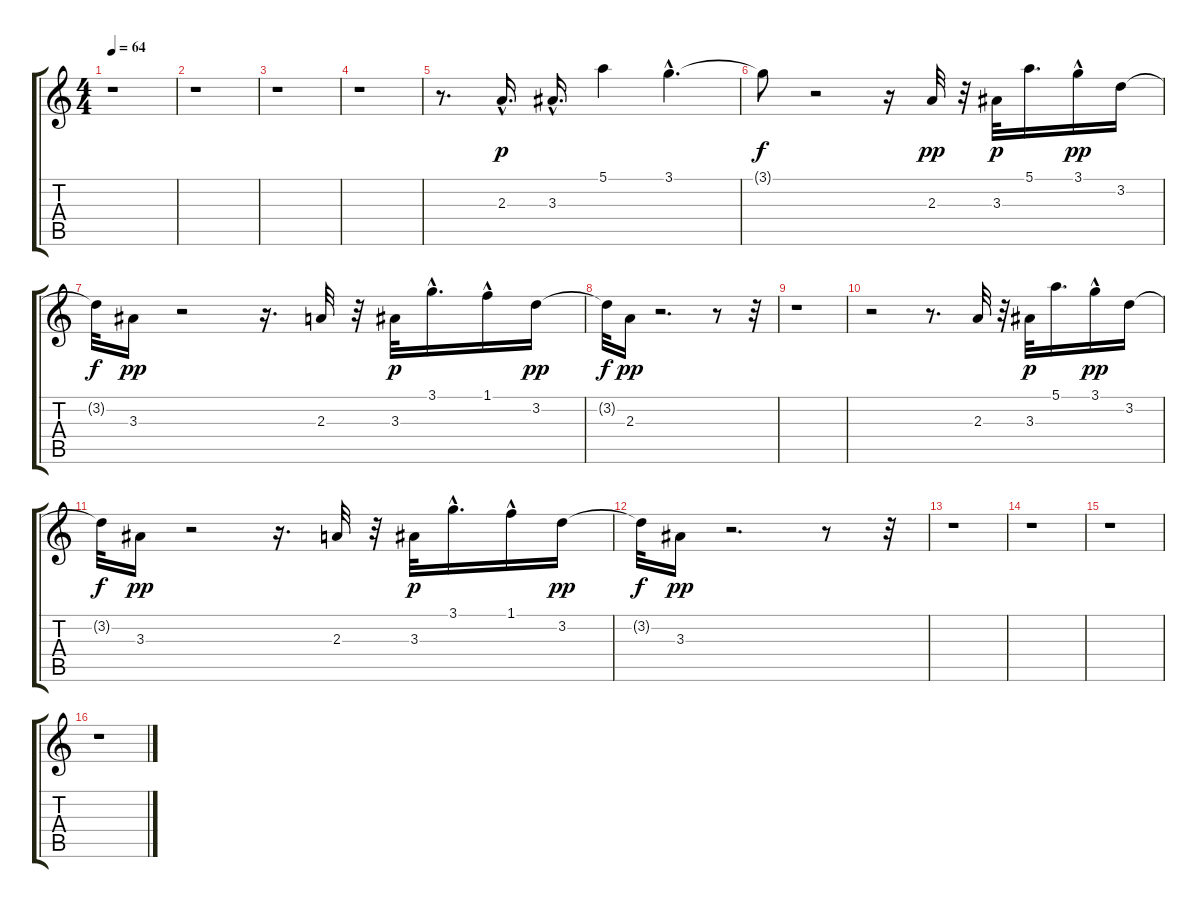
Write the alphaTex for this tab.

\track "" {instrument acousticguitarnylon}
\staff {score tabs}
\tuning (E4 B3 G3 D3 A2 E2) {hide}
\ts (4 4)
\tempo 64
\clef g2
\ks c
r.1{dy p instrument acousticguitarnylon} |
r.1 |
r.1 |
r.1 |
r.8{d} 2.3{hac}.16{d} 3.3{hac}.16{d} 5.1.4 3.1{hac}.4{d} |
3.1{t}.8{dy f} r.2 r.16 2.3.32{dy pp} r.32 3.3.32{dy p} 5.1.16{d} 3.1{hac}.16{dy pp} 3.2.16 |
3.2{t}.32{dy f} 3.3.16{dy pp} r.2 r.16{d} 2.3.32 r.32 3.3.32{dy p} 3.1{hac}.16{d} 1.1{hac}.16 3.2.16{dy pp} |
3.2{t}.32{dy f} 2.3.16{dy pp} r.2{d} r.8 r.32 |
r.1 |
r.2 r.8{d} 2.3.32 r.32 3.3.32{dy p} 5.1.16{d} 3.1{hac}.16{dy pp} 3.2.16 |
3.2{t}.32{dy f} 3.3.16{dy pp} r.2 r.16{d} 2.3.32 r.32 3.3.32{dy p} 3.1{hac}.16{d} 1.1{hac}.16 3.2.16{dy pp} |
3.2{t}.32{dy f} 3.3.16{dy pp} r.2{d} r.8 r.32 |
r.1 |
r.1 |
r.1 |
r.1
